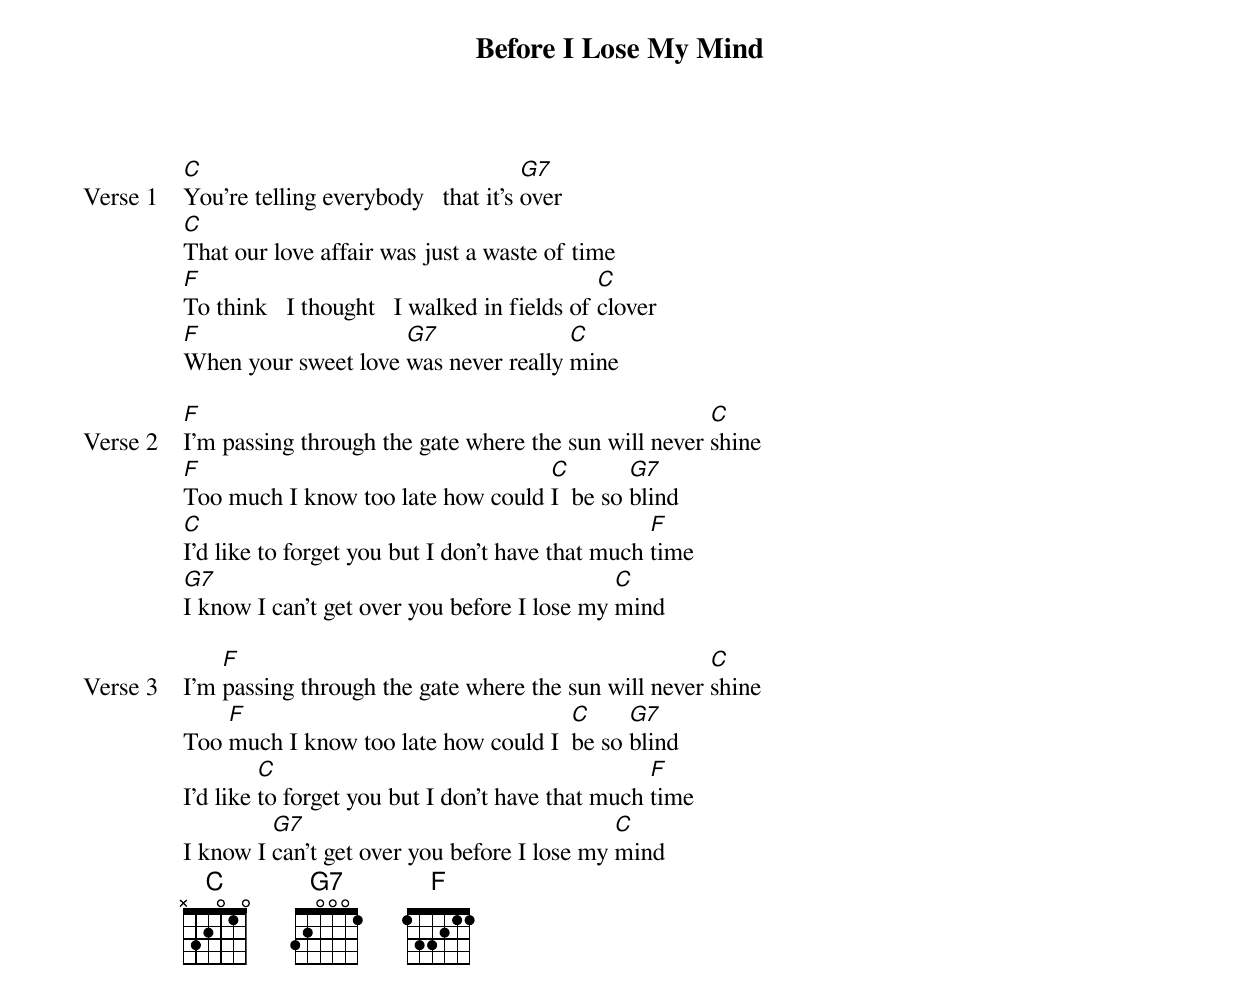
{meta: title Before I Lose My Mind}
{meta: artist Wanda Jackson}
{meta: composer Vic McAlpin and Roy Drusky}

{start_of_verse: Verse 1}
[C]You're telling everybody   that it's [G7]over
[C]That our love affair was just a waste of time
[F]To think   I thought   I walked in fields of [C]clover
[F]When your sweet love [G7]was never really [C]mine
{end_of_verse}

{start_of_verse: Verse 2}
[F]I'm passing through the gate where the sun will never [C]shine
[F]Too much I know too late how could [C]I  be so [G7]blind
[C]I'd like to forget you but I don't have that much [F]time
[G7]I know I can't get over you before I lose my [C]mind
{end_of_verse}

{start_of_verse: Verse 3}
I'm [F]passing through the gate where the sun will never [C]shine
Too [F]much I know too late how could I  [C]be so [G7]blind
I'd like [C]to forget you but I don't have that much [F]time
I know I [G7]can't get over you before I lose my [C]mind
{end_of_verse}
